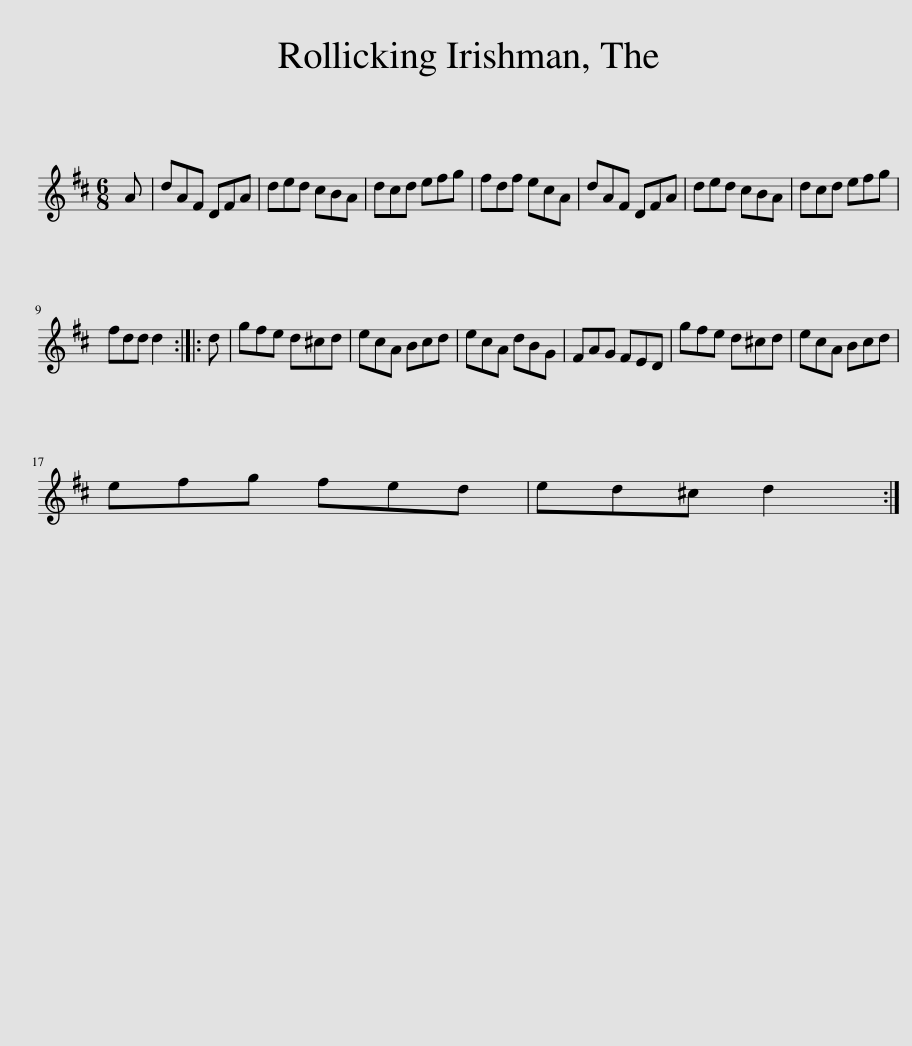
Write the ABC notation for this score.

X:1
L:1/8
M:6/8
I:linebreak $
K:D
V:1 treble
V:1
 A | dAF DFA | ded cBA | dcd efg | fdf ecA | %5
 dAF DFA | ded cBA | dcd efg |$ fdd d2 :: d | %10
 gfe d^cd | ecA Bcd | ecA dBG | FAG FED | gfe d^cd | %15
 ecA Bcd |$ efg fed | ed^c d2 :| %18
